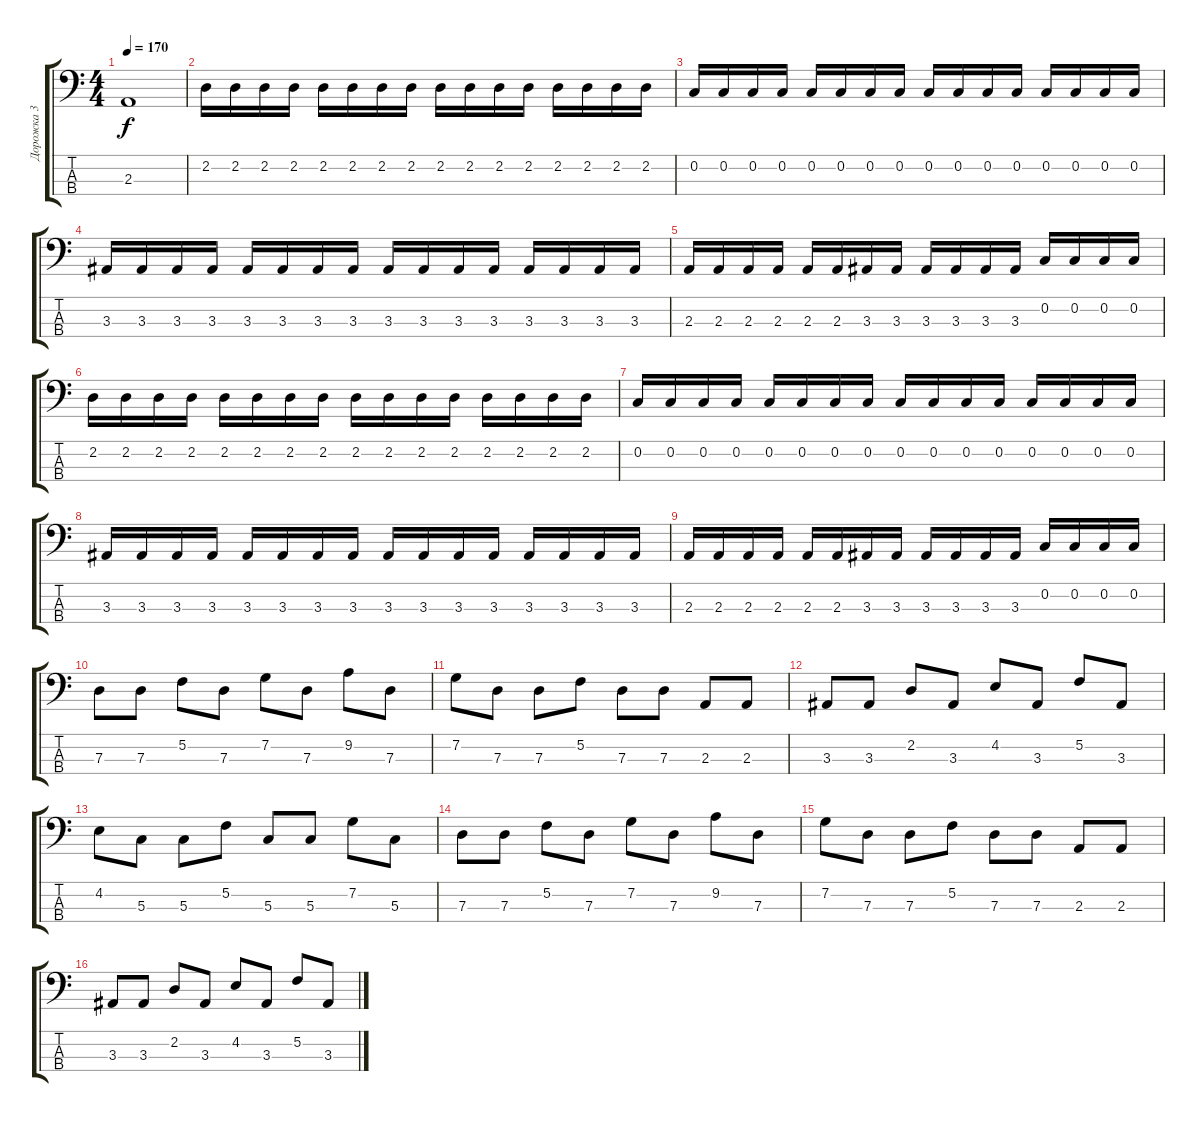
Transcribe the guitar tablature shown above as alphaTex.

\track ("Дорожка 3" "Дорожка 3") {instrument electricbassfinger}
\staff {score tabs}
\tuning (F2 C2 G1 D1) {hide}
\ts (4 4)
\tempo 170
\clef f4
\ks c
2.3.1{dy f} |
2.2.16 2.2.16 2.2.16 2.2.16 2.2.16 2.2.16 2.2.16 2.2.16 2.2.16 2.2.16 2.2.16 2.2.16 2.2.16 2.2.16 2.2.16 2.2.16 |
0.2.16 0.2.16 0.2.16 0.2.16 0.2.16 0.2.16 0.2.16 0.2.16 0.2.16 0.2.16 0.2.16 0.2.16 0.2.16 0.2.16 0.2.16 0.2.16 |
3.3.16 3.3.16 3.3.16 3.3.16 3.3.16 3.3.16 3.3.16 3.3.16 3.3.16 3.3.16 3.3.16 3.3.16 3.3.16 3.3.16 3.3.16 3.3.16 |
2.3.16 2.3.16 2.3.16 2.3.16 2.3.16 2.3.16 3.3.16 3.3.16 3.3.16 3.3.16 3.3.16 3.3.16 0.2.16 0.2.16 0.2.16 0.2.16 |
2.2.16 2.2.16 2.2.16 2.2.16 2.2.16 2.2.16 2.2.16 2.2.16 2.2.16 2.2.16 2.2.16 2.2.16 2.2.16 2.2.16 2.2.16 2.2.16 |
0.2.16 0.2.16 0.2.16 0.2.16 0.2.16 0.2.16 0.2.16 0.2.16 0.2.16 0.2.16 0.2.16 0.2.16 0.2.16 0.2.16 0.2.16 0.2.16 |
3.3.16 3.3.16 3.3.16 3.3.16 3.3.16 3.3.16 3.3.16 3.3.16 3.3.16 3.3.16 3.3.16 3.3.16 3.3.16 3.3.16 3.3.16 3.3.16 |
2.3.16 2.3.16 2.3.16 2.3.16 2.3.16 2.3.16 3.3.16 3.3.16 3.3.16 3.3.16 3.3.16 3.3.16 0.2.16 0.2.16 0.2.16 0.2.16 |
7.3.8 7.3.8 5.2.8 7.3.8 7.2.8 7.3.8 9.2.8 7.3.8 |
7.2.8 7.3.8 7.3.8 5.2.8 7.3.8 7.3.8 2.3.8 2.3.8 |
3.3.8 3.3.8 2.2.8 3.3.8 4.2.8 3.3.8 5.2.8 3.3.8 |
4.2.8 5.3.8 5.3.8 5.2.8 5.3.8 5.3.8 7.2.8 5.3.8 |
7.3.8 7.3.8 5.2.8 7.3.8 7.2.8 7.3.8 9.2.8 7.3.8 |
7.2.8 7.3.8 7.3.8 5.2.8 7.3.8 7.3.8 2.3.8 2.3.8 |
3.3.8 3.3.8 2.2.8 3.3.8 4.2.8 3.3.8 5.2.8 3.3.8
